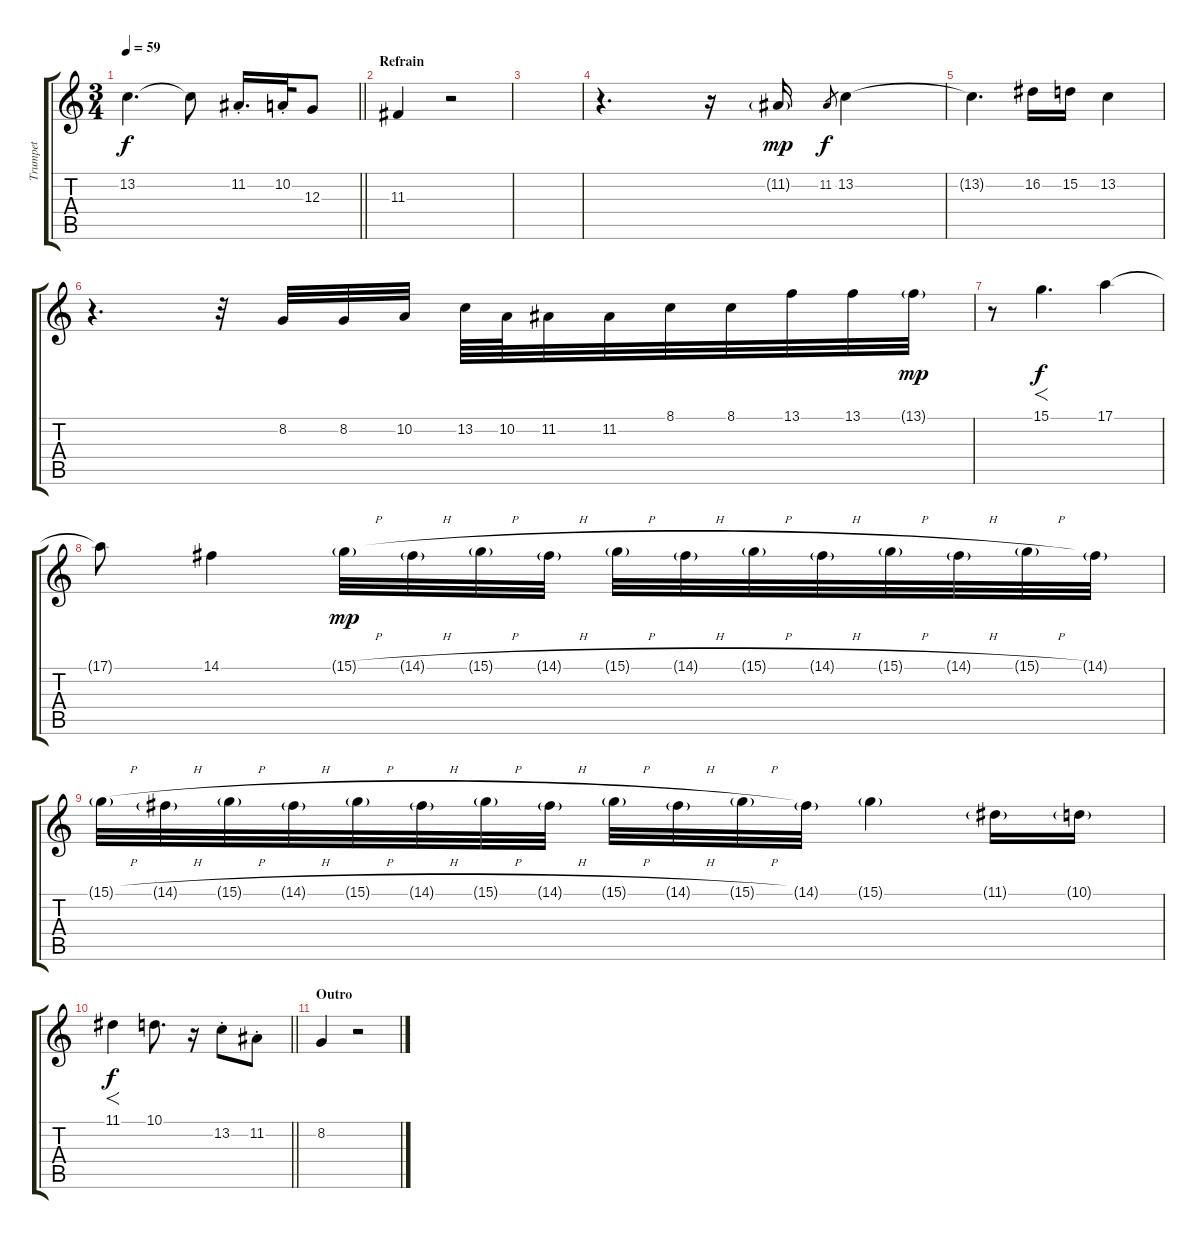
\track ("Trumpet" "Trumpet") {instrument trumpet}
\staff {score tabs}
\tuning (E4 B3 G3 D3 A2 E2) {hide}
\ts (3 4)
\tempo 59
\clef g2
\barLineRight lightlight
\ks c
13.2.4{d dy f} 13.2{t}.8 11.2{st}.16{d} 10.2{st}.32 12.3.8 |
\section ("" "Refrain")
11.3.4 r.2 |
|
r.4{d} r.16 11.2{g}.16{dy mp} 11.2.8{gr dy f} 13.2.4 |
13.2{t}.4{d} 16.2.16 15.2.16 13.2.4 |
r.4{d} r.32 8.2.32 8.2.32 10.2.32 13.2.64 10.2.64 11.2.32 11.2.32 8.1.32 8.1.32 13.1.32 13.1.32 13.1{g}.32{dy mp} |
r.8 15.1.4{f d dy f} 17.1.4 |
17.1{t}.8 14.1.4 15.1{h g}.32{dy mp} 14.1{h g}.32 15.1{h g}.32 14.1{h g}.32 15.1{h g}.32 14.1{h g}.32 15.1{h g}.32 14.1{h g}.32 15.1{h g}.32 14.1{h g}.32 15.1{h g}.32 14.1{g}.32 |
15.1{h g}.32 14.1{h g}.32 15.1{h g}.32 14.1{h g}.32 15.1{h g}.32 14.1{h g}.32 15.1{h g}.32 14.1{h g}.32 15.1{h g}.32 14.1{h g}.32 15.1{h g}.32 14.1{g}.32 15.1{g}.4 11.1{g}.16 10.1{g}.16 |
\barLineRight lightlight
11.1.4{f dy f} 10.1.8{d} r.16 13.2{st}.8 11.2{st}.8 |
\section ("" "Outro")
8.2.4 r.2
